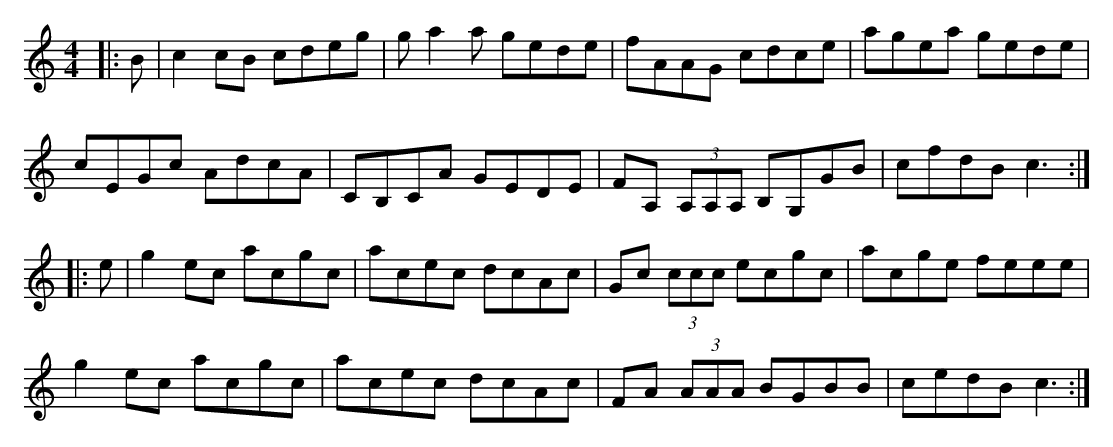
X:1
M:4/4
K:C
|:B|c2cB cdeg|ga2a gede|fAAG cdce|agea gede|
cEGc AdcA|CB,CA GEDE|FA, (3A,A,A, B,G,GB|cfdB c3:|
|:e|g2ec acgc|acec dcAc|Gc (3ccc ecgc|acge feee|
g2ec acgc|acec dcAc|FA (3AAA BGBB|cedB c3:|
